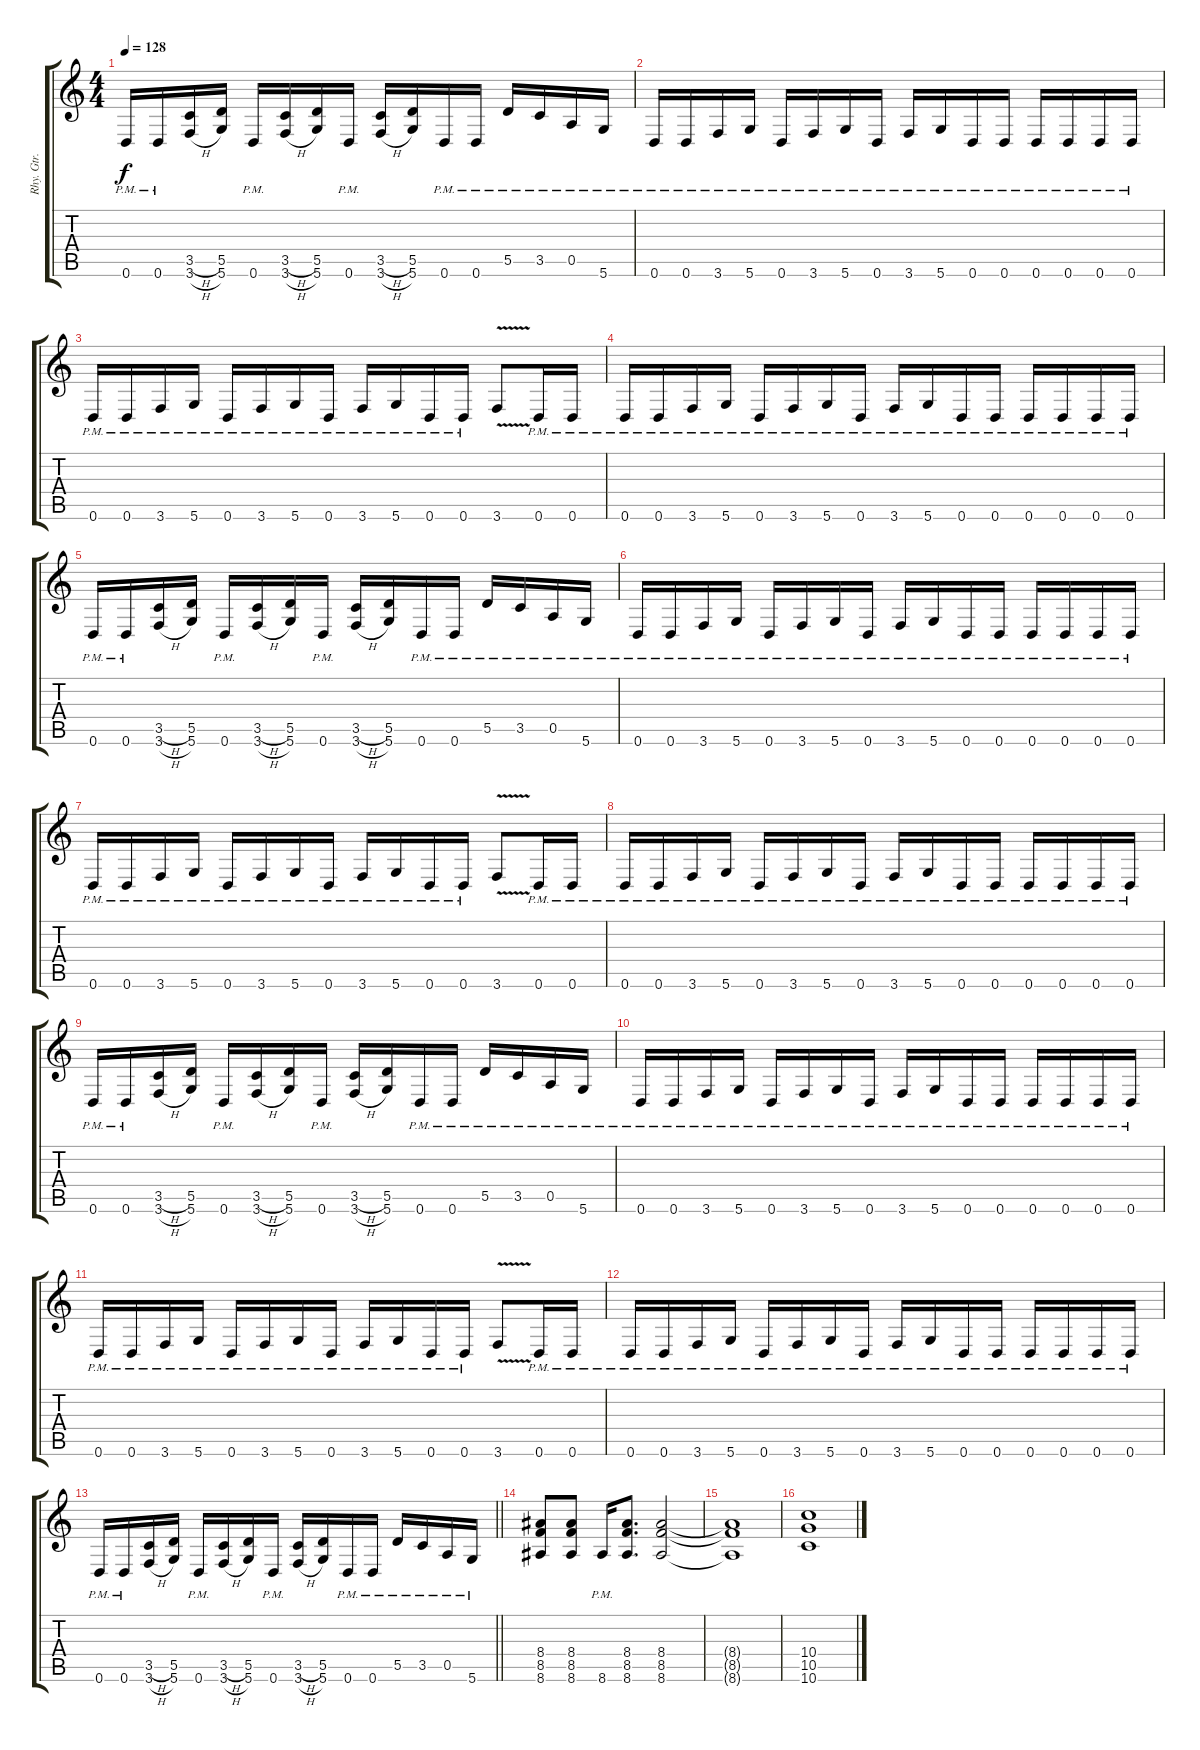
\track ("Rhy. Gtr. 2" "Rhy. Gtr. ") {instrument distortionguitar}
\staff {score tabs}
\tuning (E4 B3 G3 D3 A2 D2) {hide}
\ts (4 4)
\tempo 128
\clef g2
\ks c
0.6{pm}.16{dy f} 0.6{pm}.16 (3.5{h} 3.6{h}).16 (5.5 5.6).16 0.6{pm}.16 (3.5{h} 3.6{h}).16 (5.5 5.6).16 0.6{pm}.16 (3.5{h} 3.6{h}).16 (5.5 5.6).16 0.6{pm}.16 0.6{pm}.16 5.5{pm}.16 3.5{pm}.16 0.5{pm}.16 5.6{pm}.16 |
0.6{pm}.16 0.6{pm}.16 3.6{pm}.16 5.6{pm}.16 0.6{pm}.16 3.6{pm}.16 5.6{pm}.16 0.6{pm}.16 3.6{pm}.16 5.6{pm}.16 0.6{pm}.16 0.6{pm}.16 0.6{pm}.16 0.6{pm}.16 0.6{pm}.16 0.6{pm}.16 |
0.6{pm}.16 0.6{pm}.16 3.6{pm}.16 5.6{pm}.16 0.6{pm}.16 3.6{pm}.16 5.6{pm}.16 0.6{pm}.16 3.6{pm}.16 5.6{pm}.16 0.6{pm}.16 0.6{pm}.16 3.6{v}.8 0.6{pm}.16 0.6{pm}.16 |
0.6{pm}.16 0.6{pm}.16 3.6{pm}.16 5.6{pm}.16 0.6{pm}.16 3.6{pm}.16 5.6{pm}.16 0.6{pm}.16 3.6{pm}.16 5.6{pm}.16 0.6{pm}.16 0.6{pm}.16 0.6{pm}.16 0.6{pm}.16 0.6{pm}.16 0.6{pm}.16 |
0.6{pm}.16 0.6{pm}.16 (3.5{h} 3.6{h}).16 (5.5 5.6).16 0.6{pm}.16 (3.5{h} 3.6{h}).16 (5.5 5.6).16 0.6{pm}.16 (3.5{h} 3.6{h}).16 (5.5 5.6).16 0.6{pm}.16 0.6{pm}.16 5.5{pm}.16 3.5{pm}.16 0.5{pm}.16 5.6{pm}.16 |
0.6{pm}.16 0.6{pm}.16 3.6{pm}.16 5.6{pm}.16 0.6{pm}.16 3.6{pm}.16 5.6{pm}.16 0.6{pm}.16 3.6{pm}.16 5.6{pm}.16 0.6{pm}.16 0.6{pm}.16 0.6{pm}.16 0.6{pm}.16 0.6{pm}.16 0.6{pm}.16 |
0.6{pm}.16 0.6{pm}.16 3.6{pm}.16 5.6{pm}.16 0.6{pm}.16 3.6{pm}.16 5.6{pm}.16 0.6{pm}.16 3.6{pm}.16 5.6{pm}.16 0.6{pm}.16 0.6{pm}.16 3.6{v}.8 0.6{pm}.16 0.6{pm}.16 |
0.6{pm}.16 0.6{pm}.16 3.6{pm}.16 5.6{pm}.16 0.6{pm}.16 3.6{pm}.16 5.6{pm}.16 0.6{pm}.16 3.6{pm}.16 5.6{pm}.16 0.6{pm}.16 0.6{pm}.16 0.6{pm}.16 0.6{pm}.16 0.6{pm}.16 0.6{pm}.16 |
0.6{pm}.16 0.6{pm}.16 (3.5{h} 3.6{h}).16 (5.5 5.6).16 0.6{pm}.16 (3.5{h} 3.6{h}).16 (5.5 5.6).16 0.6{pm}.16 (3.5{h} 3.6{h}).16 (5.5 5.6).16 0.6{pm}.16 0.6{pm}.16 5.5{pm}.16 3.5{pm}.16 0.5{pm}.16 5.6{pm}.16 |
0.6{pm}.16 0.6{pm}.16 3.6{pm}.16 5.6{pm}.16 0.6{pm}.16 3.6{pm}.16 5.6{pm}.16 0.6{pm}.16 3.6{pm}.16 5.6{pm}.16 0.6{pm}.16 0.6{pm}.16 0.6{pm}.16 0.6{pm}.16 0.6{pm}.16 0.6{pm}.16 |
0.6{pm}.16 0.6{pm}.16 3.6{pm}.16 5.6{pm}.16 0.6{pm}.16 3.6{pm}.16 5.6{pm}.16 0.6{pm}.16 3.6{pm}.16 5.6{pm}.16 0.6{pm}.16 0.6{pm}.16 3.6{v}.8 0.6{pm}.16 0.6{pm}.16 |
0.6{pm}.16 0.6{pm}.16 3.6{pm}.16 5.6{pm}.16 0.6{pm}.16 3.6{pm}.16 5.6{pm}.16 0.6{pm}.16 3.6{pm}.16 5.6{pm}.16 0.6{pm}.16 0.6{pm}.16 0.6{pm}.16 0.6{pm}.16 0.6{pm}.16 0.6{pm}.16 |
\barLineRight lightlight
0.6{pm}.16 0.6{pm}.16 (3.5{h} 3.6{h}).16 (5.5 5.6).16 0.6{pm}.16 (3.5{h} 3.6{h}).16 (5.5 5.6).16 0.6{pm}.16 (3.5{h} 3.6{h}).16 (5.5 5.6).16 0.6{pm}.16 0.6{pm}.16 5.5{pm}.16 3.5{pm}.16 0.5{pm}.16 5.6{pm}.16 |
\section ("" "")
(8.4 8.5 8.6).8 (8.4 8.5 8.6).8 8.6{pm}.16 (8.4 8.5 8.6).8{d} (8.4 8.5 8.6).2 |
(8.4{t} 8.5{t} 8.6{t}).1 |
(10.4 10.5 10.6).1
